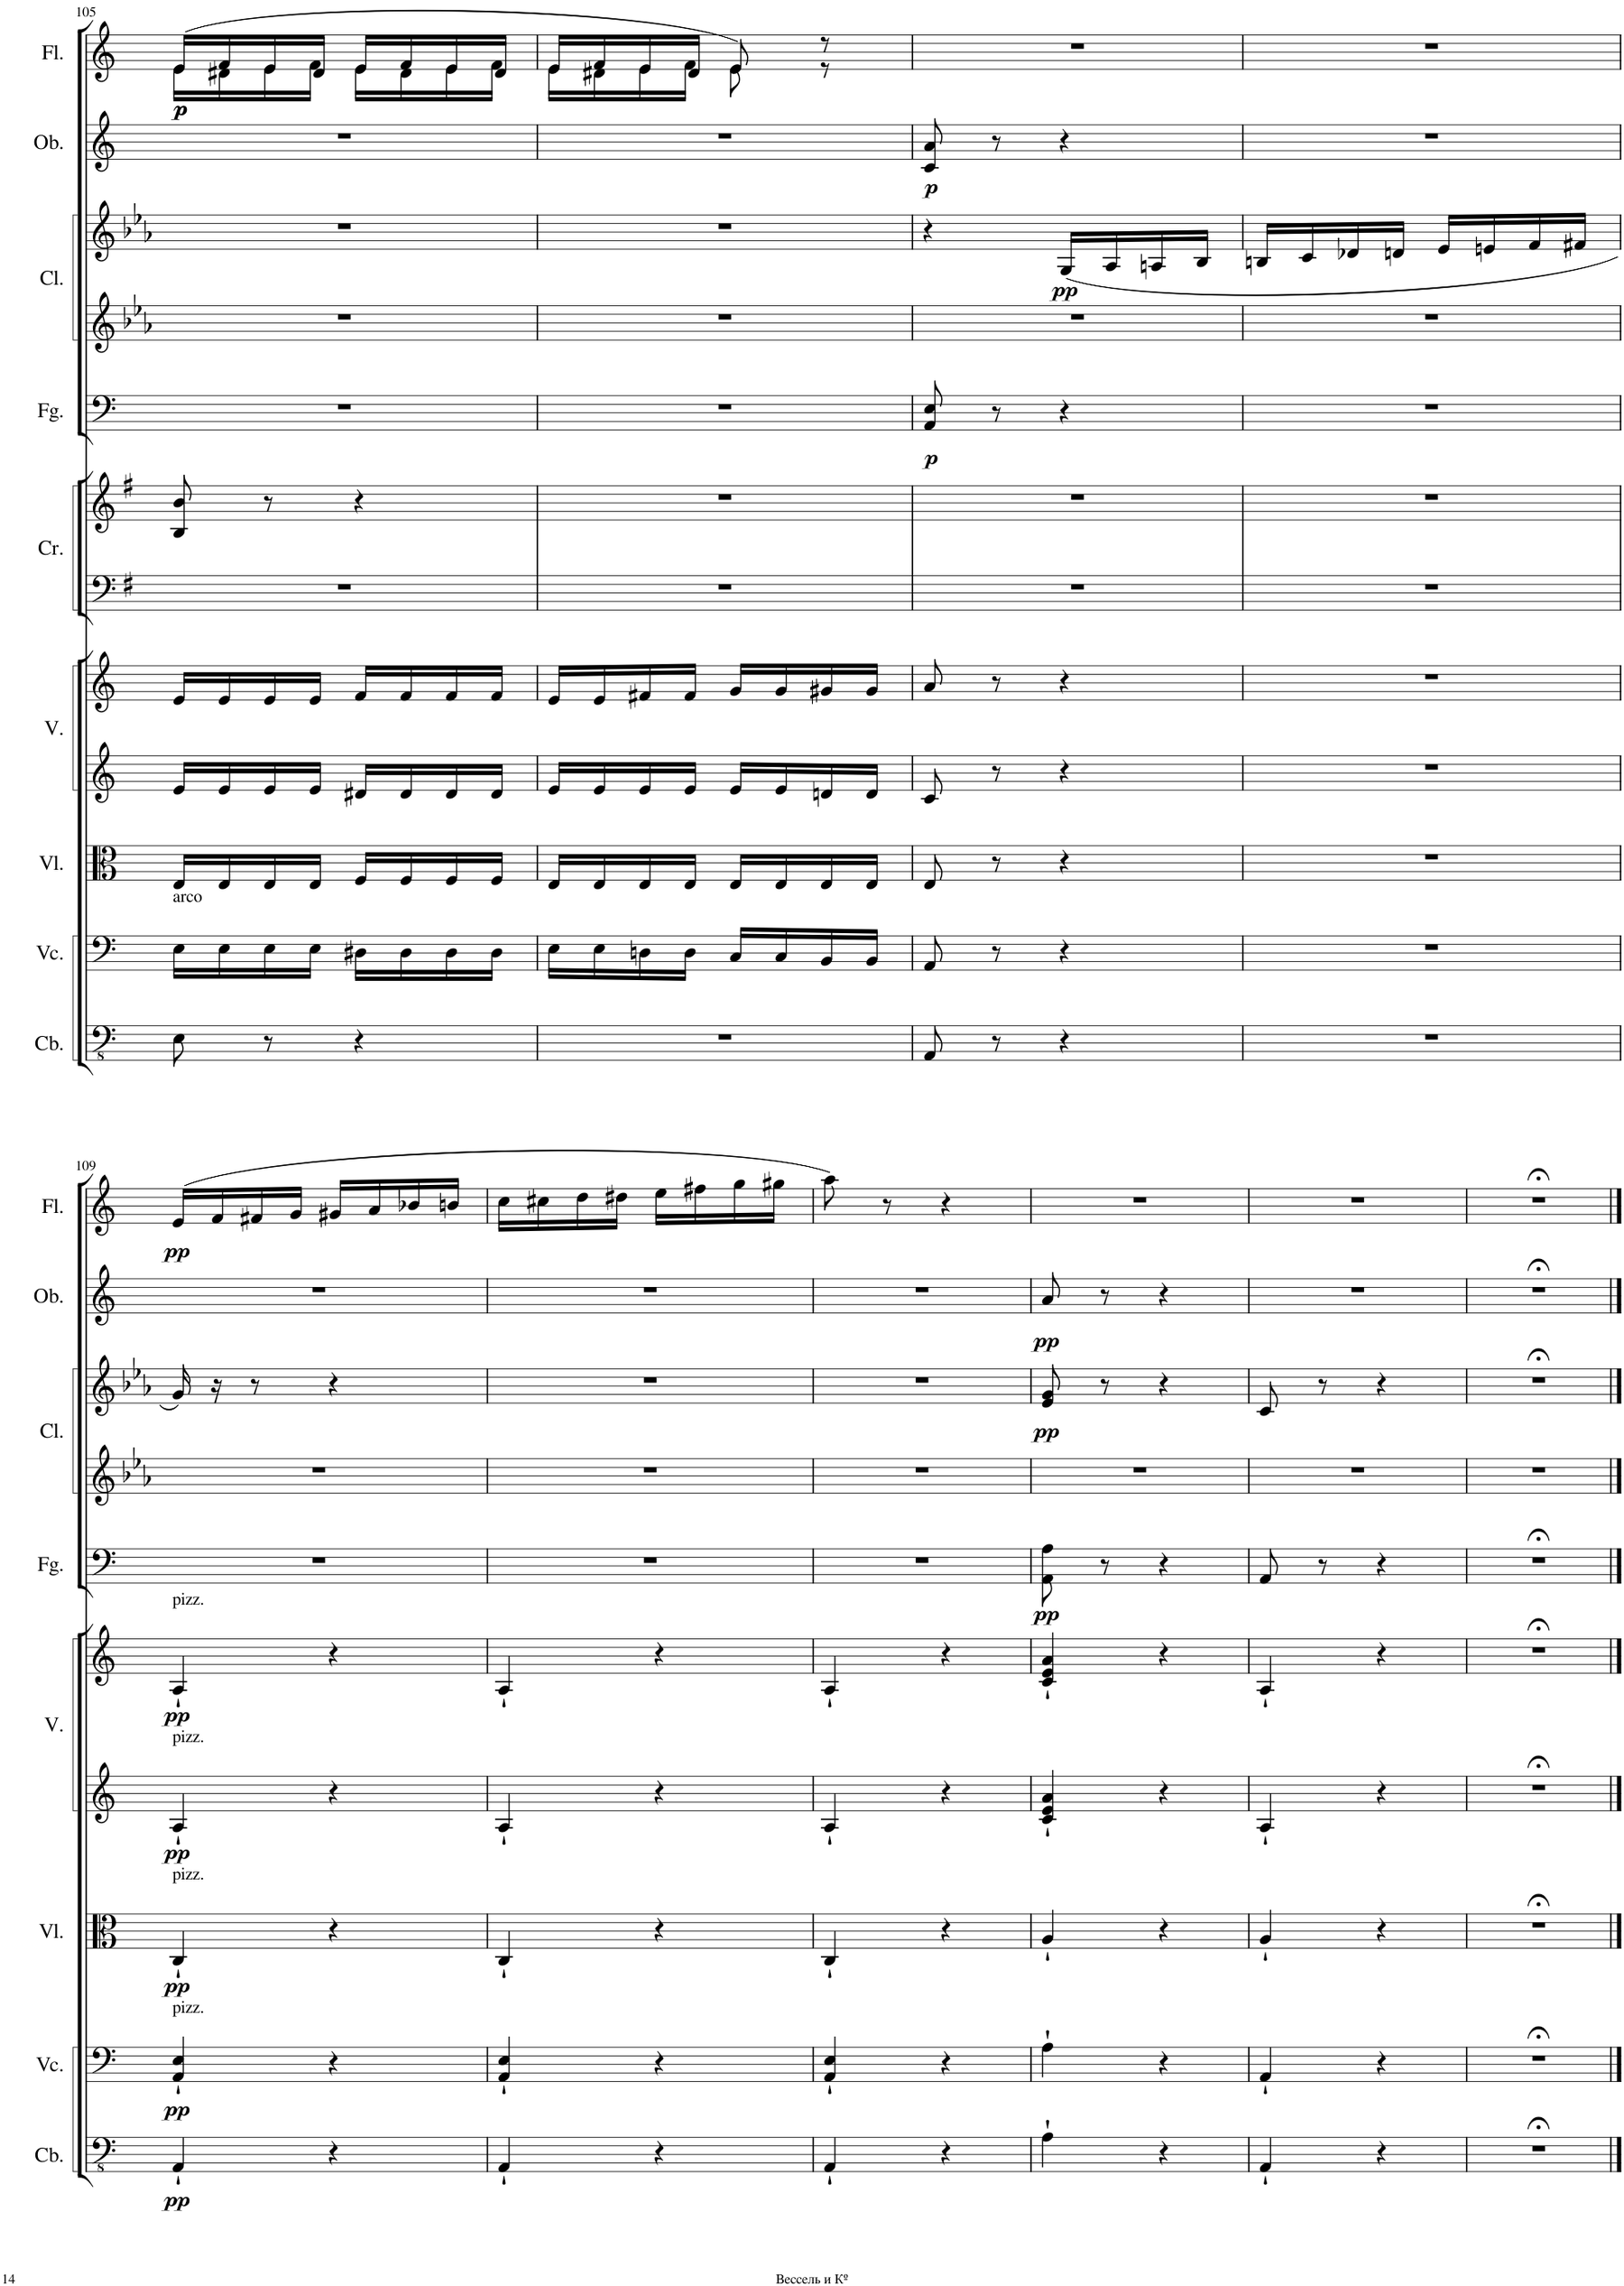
**kern	**dynam	**kern	**dynam	**kern	**dynam	**kern	**kern	**dynam	**kern	**kern	**dynam	**kern	**dynam	**kern	**dynam	**kern	**dynam
*part9	*part9	*part8	*part8	*part7	*part7	*part6	*part6	*part6	*part5	*part4	*part4	*part3	*part3	*part2	*part2	*part1	*part1
*staff10	*staff10	*staff9	*staff9	*staff8	*staff8	*staff7	*staff6	*staff6/7	*staff5	*staff4	*staff4	*staff3	*staff3	*staff2	*staff2	*staff1	*staff1
*I"Contrabassi	*	*I"Violoncelli	*	*I"Viole	*	*I"Violini	*	*	*I"4 Corni	*I"2 Fagotti	*	*I"2 Clarinetti (in A)	*	*I"2 Oboe	*	*I"2 Flauti	*
*I'Cb.	*	*I'Vc.	*	*I'Vl.	*	*I'V.	*	*	*I'Cr.	*I'Fg.	*	*I'Cl.	*	*I'Ob.	*	*I'Fl.	*
!!LO:PB:g=z
*clefFv4	*	*clefF4	*	*clefC3	*	*clefG2	*clefG2	*	*clefG2	*clefF4	*	*clefG2	*	*clefG2	*	*clefG2	*
*Trd7c12	*	*	*	*	*	*	*	*	*Trd4c7	*	*	*Trd2c3	*	*	*	*	*
*k[]	*	*k[]	*	*k[]	*	*k[]	*k[]	*	*k[f#]	*k[]	*	*k[b-e-a-]	*	*k[]	*	*k[]	*
*M2/4	*	*M2/4	*	*M2/4	*	*M2/4	*M2/4	*	*M2/4	*M2/4	*	*M2/4	*	*M2/4	*	*M2/4	*
=105	=105	=105	=105	=105	=105	=105	=105	=105	=105	=105	=105	=105	=105	=105	=105	=105	=105
*	*	*	*	*	*	*	*	*	*	*	*	*	*	*	*	*^	*
!	!	!LO:TX:a:t=arco	!	!	!	!	!	!	!	!	!	!	!	!	!	!	!	!
!	!	!	!	!	!	!	!	!	!	!	!	!	!	!	!	!	!	!LO:DY:b
!	!	!	!	!	!	!	!	!	!	!	!	!	!	!	!	!	!	!LO:DY:n=1:b
8EE\	.	16E\LL	.	16E/LL	.	16e/LL	16e/LL	.	8B/ 8b/	2r	.	2r	.	2r	.	(16e/LL	16e\LL	p p
.	.	16E\	.	16E/	.	16e/	16e/	.	.	.	.	.	.	.	.	16f/	16d#X\	.
8r	.	16E\	.	16E/	.	16e/	16e/	.	8r	.	.	.	.	.	.	16e/	16e\	.
.	.	16E\JJ	.	16E/JJ	.	16e/JJ	16e/JJ	.	.	.	.	.	.	.	.	16d#/JJ	16f\JJ	.
4r	.	16D#X\LL	.	16F/LL	.	16d#X/LL	16f/LL	.	4r	.	.	.	.	.	.	16e/LL	16e\LL	.
.	.	16D#\	.	16F/	.	16d#/	16f/	.	.	.	.	.	.	.	.	16f/	16d#\	.
.	.	16D#\	.	16F/	.	16d#/	16f/	.	.	.	.	.	.	.	.	16e/	16e\	.
.	.	16D#\JJ	.	16F/JJ	.	16d#/JJ	16f/JJ	.	.	.	.	.	.	.	.	16d#/JJ	16f\JJ	.
=106	=106	=106	=106	=106	=106	=106	=106	=106	=106	=106	=106	=106	=106	=106	=106	=106	=106	=106
2r	.	16E\LL	.	16E/LL	.	16e/LL	16e/LL	.	2r	2r	.	2r	.	2r	.	16e/LL	16e\LL	.
.	.	16E\	.	16E/	.	16e/	16e/	.	.	.	.	.	.	.	.	16f/	16d#X\	.
.	.	16Dn\	.	16E/	.	16e/	16f#X/	.	.	.	.	.	.	.	.	16e/	16e\	.
.	.	16D\JJ	.	16E/JJ	.	16e/JJ	16f#/JJ	.	.	.	.	.	.	.	.	16d#/JJ	16f\JJ	.
.	.	16C/LL	.	16E/LL	.	16e/LL	16g/LL	.	.	.	.	.	.	.	.	8e/)	8e\	.
.	.	16C/	.	16E/	.	16e/	16g/	.	.	.	.	.	.	.	.	.	.	.
.	.	16BB/	.	16E/	.	16dn/	16g#X/	.	.	.	.	.	.	.	.	8r	8r	.
.	.	16BB/JJ	.	16E/JJ	.	16d/JJ	16g#/JJ	.	.	.	.	.	.	.	.	.	.	.
*	*	*	*	*	*	*	*	*	*	*	*	*	*	*	*	*v	*v	*
=107	=107	=107	=107	=107	=107	=107	=107	=107	=107	=107	=107	=107	=107	=107	=107	=107	=107
!	!	!	!	!	!	!	!	!	!	!	!LO:DY:b	!	!	!	!LO:DY:b	!	!
8AAA/	.	8AA/	.	8E/	.	8c/	8a/	.	2r	8AA/ 8E/	p	4r	.	8c/ 8a/	p	2r	.
8r	.	8r	.	8r	.	8r	8r	.	.	8r	.	.	.	8r	.	.	.
!	!	!	!	!	!	!	!	!	!	!	!	!	!LO:DY:b	!	!	!	!
4r	.	4r	.	4r	.	4r	4r	.	.	4r	.	(16G/LL	pp	4r	.	.	.
.	.	.	.	.	.	.	.	.	.	.	.	16A-/	.	.	.	.	.
.	.	.	.	.	.	.	.	.	.	.	.	16An/	.	.	.	.	.
.	.	.	.	.	.	.	.	.	.	.	.	16B-/JJ	.	.	.	.	.
=108	=108	=108	=108	=108	=108	=108	=108	=108	=108	=108	=108	=108	=108	=108	=108	=108	=108
2r	.	2r	.	2r	.	2r	2r	.	2r	2r	.	16Bn/LL	.	2r	.	2r	.
.	.	.	.	.	.	.	.	.	.	.	.	16c/	.	.	.	.	.
.	.	.	.	.	.	.	.	.	.	.	.	16d-X/	.	.	.	.	.
.	.	.	.	.	.	.	.	.	.	.	.	16dn/JJ	.	.	.	.	.
.	.	.	.	.	.	.	.	.	.	.	.	16e-/LL	.	.	.	.	.
.	.	.	.	.	.	.	.	.	.	.	.	16en/	.	.	.	.	.
.	.	.	.	.	.	.	.	.	.	.	.	16f/	.	.	.	.	.
.	.	.	.	.	.	.	.	.	.	.	.	16f#X/JJ	.	.	.	.	.
!!LO:LB:g=z
=109	=109	=109	=109	=109	=109	=109	=109	=109	=109	=109	=109	=109	=109	=109	=109	=109	=109
!	!	!	!	!	!	!	!LO:TX:a:t=pizz.	!	!	!	!	!	!	!	!	!	!
!	!	!	!	!	!	!LO:TX:a:t=pizz.	!	!	!	!	!	!	!	!	!	!	!
!	!	!	!	!LO:TX:a:t=pizz.	!	!	!	!	!	!	!	!	!	!	!	!	!
!	!	!LO:TX:a:t=pizz.	!	!	!	!	!	!	!	!	!	!	!	!	!	!	!
!	!LO:DY:b	!	!LO:DY:b	!	!LO:DY:b	!	!	!LO:DY:b=2	!	!	!	!	!	!	!	!	!
!	!	!	!	!	!	!	!	!LO:DY:n=1:b	!	!	!	!	!	!	!	!	!LO:DY:b
4AAA`/	pp	4AA/` 4E/`	pp	4C`/	pp	4A`/	4A`/	pp pp	2r	2r	.	16g/)	.	2r	.	(16e/LL	pp
.	.	.	.	.	.	.	.	.	.	.	.	16r	.	.	.	16f/	.
.	.	.	.	.	.	.	.	.	.	.	.	8r	.	.	.	16f#X/	.
.	.	.	.	.	.	.	.	.	.	.	.	.	.	.	.	16g/JJ	.
4r	.	4r	.	4r	.	4r	4r	.	.	.	.	4r	.	.	.	16g#X/LL	.
.	.	.	.	.	.	.	.	.	.	.	.	.	.	.	.	16a/	.
.	.	.	.	.	.	.	.	.	.	.	.	.	.	.	.	16b-X/	.
.	.	.	.	.	.	.	.	.	.	.	.	.	.	.	.	16bn/JJ	.
=110	=110	=110	=110	=110	=110	=110	=110	=110	=110	=110	=110	=110	=110	=110	=110	=110	=110
4AAA`/	.	4AA/` 4E/`	.	4C`/	.	4A`/	4A`/	.	2r	2r	.	2r	.	2r	.	16cc\LL	.
.	.	.	.	.	.	.	.	.	.	.	.	.	.	.	.	16cc#X\	.
.	.	.	.	.	.	.	.	.	.	.	.	.	.	.	.	16dd\	.
.	.	.	.	.	.	.	.	.	.	.	.	.	.	.	.	16dd#X\JJ	.
4r	.	4r	.	4r	.	4r	4r	.	.	.	.	.	.	.	.	16ee\LL	.
.	.	.	.	.	.	.	.	.	.	.	.	.	.	.	.	16ff#X\	.
.	.	.	.	.	.	.	.	.	.	.	.	.	.	.	.	16gg\	.
.	.	.	.	.	.	.	.	.	.	.	.	.	.	.	.	16gg#X\JJ	.
=111	=111	=111	=111	=111	=111	=111	=111	=111	=111	=111	=111	=111	=111	=111	=111	=111	=111
4AAA`/	.	4AA/` 4E/`	.	4C`/	.	4A`/	4A`/	.	2r	2r	.	2r	.	2r	.	8aa\)	.
.	.	.	.	.	.	.	.	.	.	.	.	.	.	.	.	8r	.
4r	.	4r	.	4r	.	4r	4r	.	.	.	.	.	.	.	.	4r	.
=112	=112	=112	=112	=112	=112	=112	=112	=112	=112	=112	=112	=112	=112	=112	=112	=112	=112
!	!	!	!	!	!	!	!	!	!	!	!LO:DY:b	!	!LO:DY:b	!	!LO:DY:b	!	!
4AA`\	.	4A`\	.	4A`/	.	4c/` 4e/` 4a/`	4c/` 4e/` 4a/`	.	2r	8AA\ 8A\	pp	8e-/ 8g/	pp	8a/	pp	2r	.
.	.	.	.	.	.	.	.	.	.	8r	.	8r	.	8r	.	.	.
4r	.	4r	.	4r	.	4r	4r	.	.	4r	.	4r	.	4r	.	.	.
=113	=113	=113	=113	=113	=113	=113	=113	=113	=113	=113	=113	=113	=113	=113	=113	=113	=113
4AAA`/	.	4AA`/	.	4A`/	.	4A`/	4A`/	.	2r	8AA/	.	8c/	.	2r	.	2r	.
.	.	.	.	.	.	.	.	.	.	8r	.	8r	.	.	.	.	.
4r	.	4r	.	4r	.	4r	4r	.	.	4r	.	4r	.	.	.	.	.
=114	=114	=114	=114	=114	=114	=114	=114	=114	=114	=114	=114	=114	=114	=114	=114	=114	=114
2r;<	.	2r;<	.	2r;<	.	2r;<	2r;<	.	2r	2r;<	.	2r;<	.	2r;<	.	2r;<	.
==	==	==	==	==	==	==	==	==	==	==	==	==	==	==	==	==	==
*-	*-	*-	*-	*-	*-	*-	*-	*-	*-	*-	*-	*-	*-	*-	*-	*-	*-
